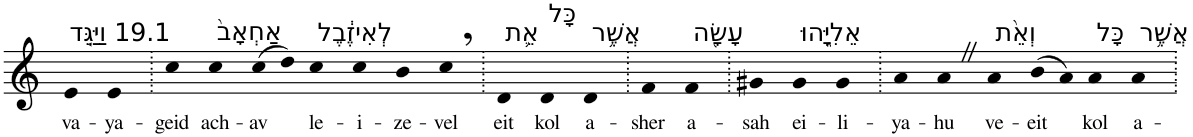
**kern	**text
*part1	*part1
*staff1	*staff1
*I"Piano	*
*I'Pno	*
*clefG2	*
*k[]	*
=1	=1
!LO:TX:a:t=19.1 וַיַּגֵּ֤ד	!
!	!LO:LY:b
4e	va-
!	!LO:LY:b
4e	-ya-
=2.	=2.
!	!LO:LY:b
4cc	-geid
!LO:TX:a:t=אַחְאָב֙	!
!	!LO:LY:b
4cc	ach-
!	!LO:LY:b
(>8cc	-av
8dd)	.
!LO:TX:a:t=לְאִיזֶ֔בֶל	!
!	!LO:LY:b
4cc	le-
!	!LO:LY:b
4cc	-i-
!	!LO:LY:b
4b	-ze-
!	!LO:LY:b
4cc,	-vel
=3.	=3.
!LO:TX:a:t=אֵ֛ת	!
!	!LO:LY:b
4d	eit
!LO:TX:a:t=כָּל	!
!	!LO:LY:b
4d	kol
!LO:TX:a:t=אֲשֶׁ֥ר	!
!	!LO:LY:b
4d	a-
=4.	=4.
!	!LO:LY:b
4f	-sher
!LO:TX:a:t=עָשָׂ֖ה	!
!	!LO:LY:b
4f	a-
=5.	=5.
!	!LO:LY:b
4g#X	-sah
!LO:TX:a:t=אֵלִיָּ֑הוּ	!
!	!LO:LY:b
4g#	ei-
!	!LO:LY:b
4g#	-li-
=6.	=6.
!	!LO:LY:b
4a	-ya-
!	!LO:LY:b
4aZ	-hu
!LO:TX:a:t=וְאֵ֨ת	!
!	!LO:LY:b
4a	ve-
!	!LO:LY:b
(>8b	-eit
8a)	.
!LO:TX:a:t=כָּל	!
!	!LO:LY:b
4a	kol
!LO:TX:a:t=אֲשֶׁ֥ר	!
!	!LO:LY:b
4a	a-
=.	=.
*-	*-
